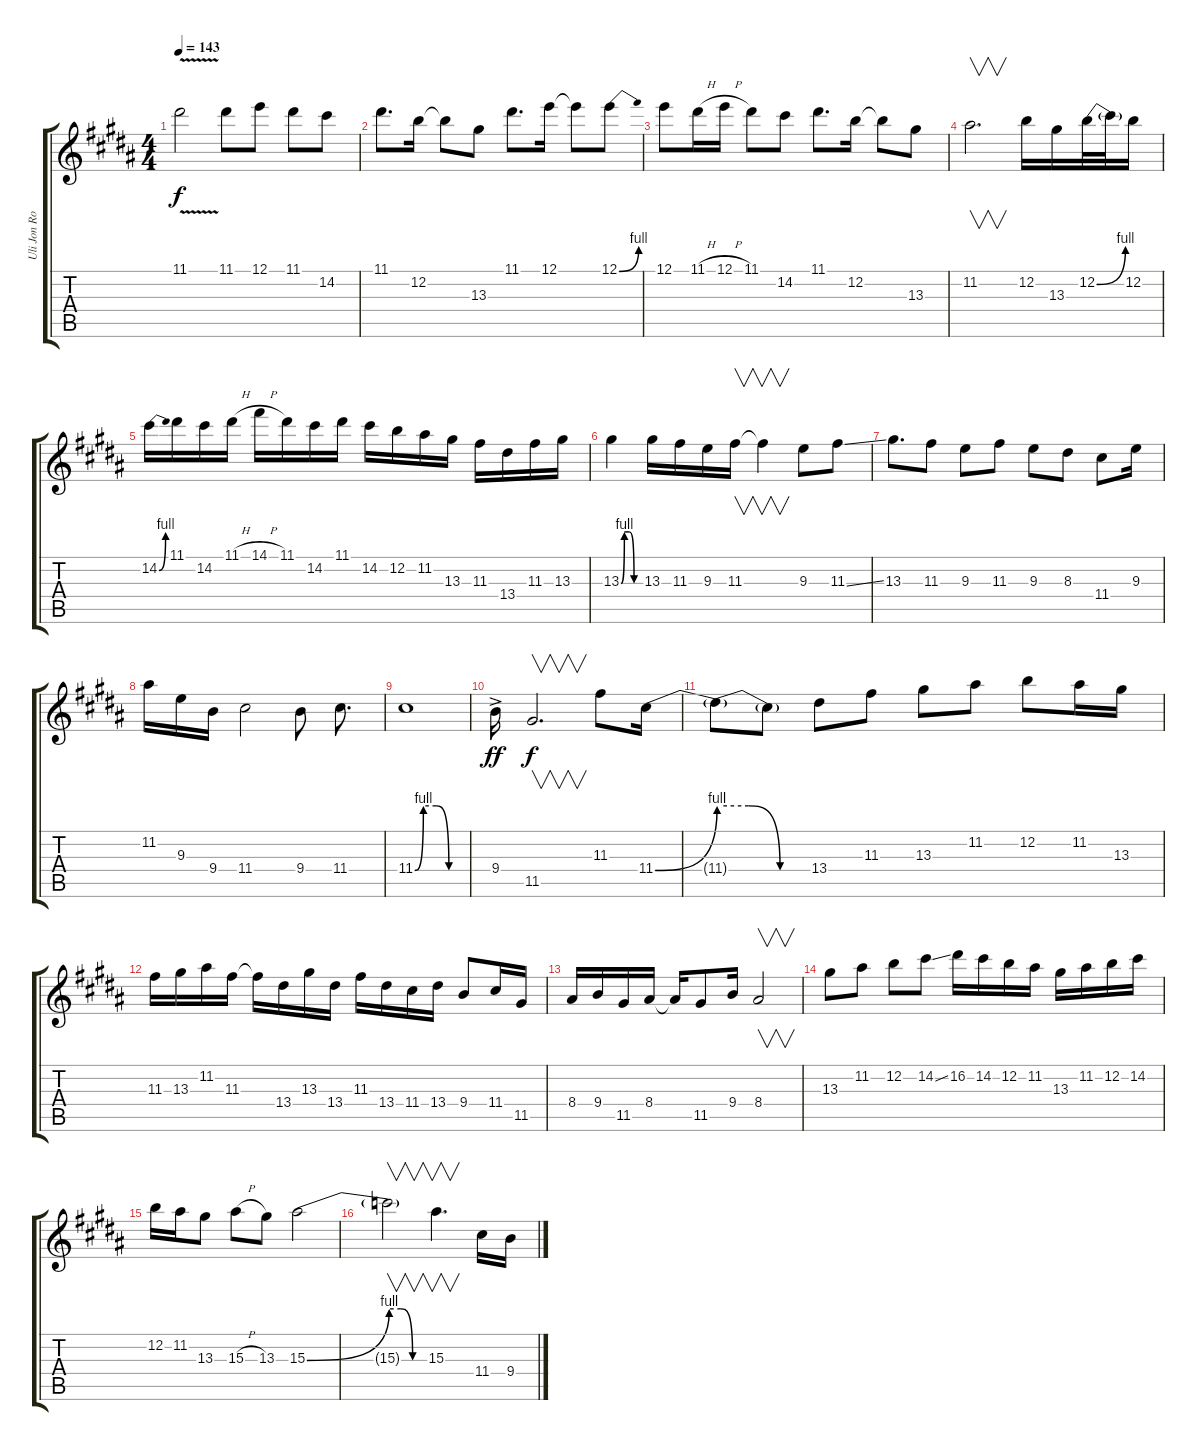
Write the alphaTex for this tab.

\track ("Uli Jon Roth" "Uli Jon Ro") {instrument overdrivenguitar}
\staff {score tabs}
\tuning (E4 B3 G3 D3 A2 E2) {hide}
\ts (4 4)
\tempo 143
\clef g2
\ks b
11.1{v}.2{dy f} 11.1.8 12.1.8 11.1.8 14.2.8 |
11.1.8{d} 12.2.16 12.2{t}.8 13.3.8 11.1.8{d} 12.1.16 12.1{t}.8 12.1{be (bend 0 0 60 4)}.8 |
12.1.8 11.1{h}.16 12.1{h}.16 11.1.8 14.2.8 11.1.8{d} 12.2.16 12.2{t}.8 13.3.8 |
11.2.2{v d} 12.2.16 13.3.16 12.2{be (bend 0 0 60 4)}.32 12.2{t}.32 12.2.16 |
14.2{be (bend 0 0 60 4)}.16 11.1.16 14.2.16 11.1{h}.16 14.1{h}.16 11.1.16 14.2.16 11.1.16 14.2.16 12.2.16 11.2.16 13.3.16 11.3.16 13.4.16 11.3.16 13.3.16 |
13.3{be (custom 0 0 10 4 25 4 40 0 60 0)}.4 13.3.16 11.3.16 9.3.16 11.3.16{v} 11.3{t}.4{v} 9.3.8 11.3{ss}.8 |
13.3.8{d} 11.3.8 9.3.8 11.3.8 9.3.8 8.3.8 11.4.8 9.3.16 |
11.2.16 9.3.16 9.4.16 11.4.2 9.4.8 11.4.8{d} |
11.4{be (custom 0 0 10 4 25 4 40 0 60 0)}.1 |
9.4{ac}.16{dy ff} 11.5.2{v d dy f} 11.3.8 11.4{be (bend 0 0 60 4)}.16 |
11.4{be (custom 0 4 20 4 40 0 60 0) t}.8 11.4{t}.8 13.4.8 11.3.8 13.3.8 11.2.8 12.2.8 11.2.16 13.3.16 |
11.3.16 13.3.16 11.2.16 11.3.16 11.3{t}.16 13.4.16 13.3.16 13.4.16 11.3.16 13.4.16 11.4.16 13.4.16 9.4.8 11.4.16 11.5.16 |
8.4.16 9.4.16 11.5.16 8.4.16 8.4{t}.16 11.5.8 9.4.16 8.4.2{v} |
13.3.8 11.2.8 12.2.8 14.2{ss}.8 16.2.16 14.2.16 12.2.16 11.2.16 13.3.16 11.2.16 12.2.16 14.2.16 |
12.2.16 11.2.16 13.3.8 15.3{h}.8 13.3.8 15.3{be (bend 0 0 60 4)}.2 |
15.3{be (custom 0 4 20 4 40 0 60 0) t}.2{v} 15.3.4{v d} 11.4.16 9.4.16
